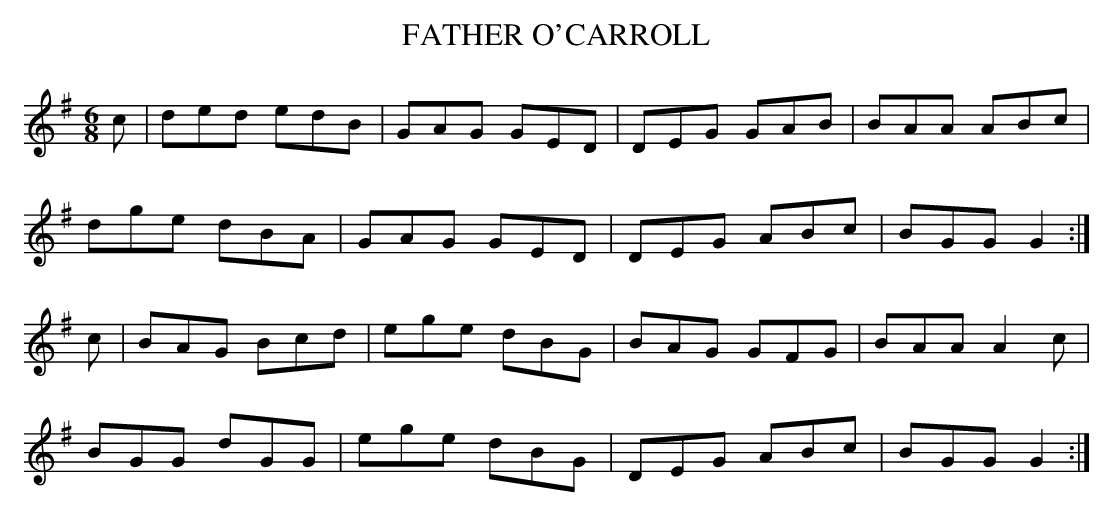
X:1
T:FATHER O'CARROLL
M:6/8
L:1/8
K:G
c|ded edB|GAG GED|DEG GAB|BAA ABc|
dge dBA|GAG GED|DEG ABc|BGG G2 :|
c|BAG Bcd|ege dBG|BAG GFG|BAA A2c|
BGG dGG|ege dBG|DEG ABc|BGG G2 :|
